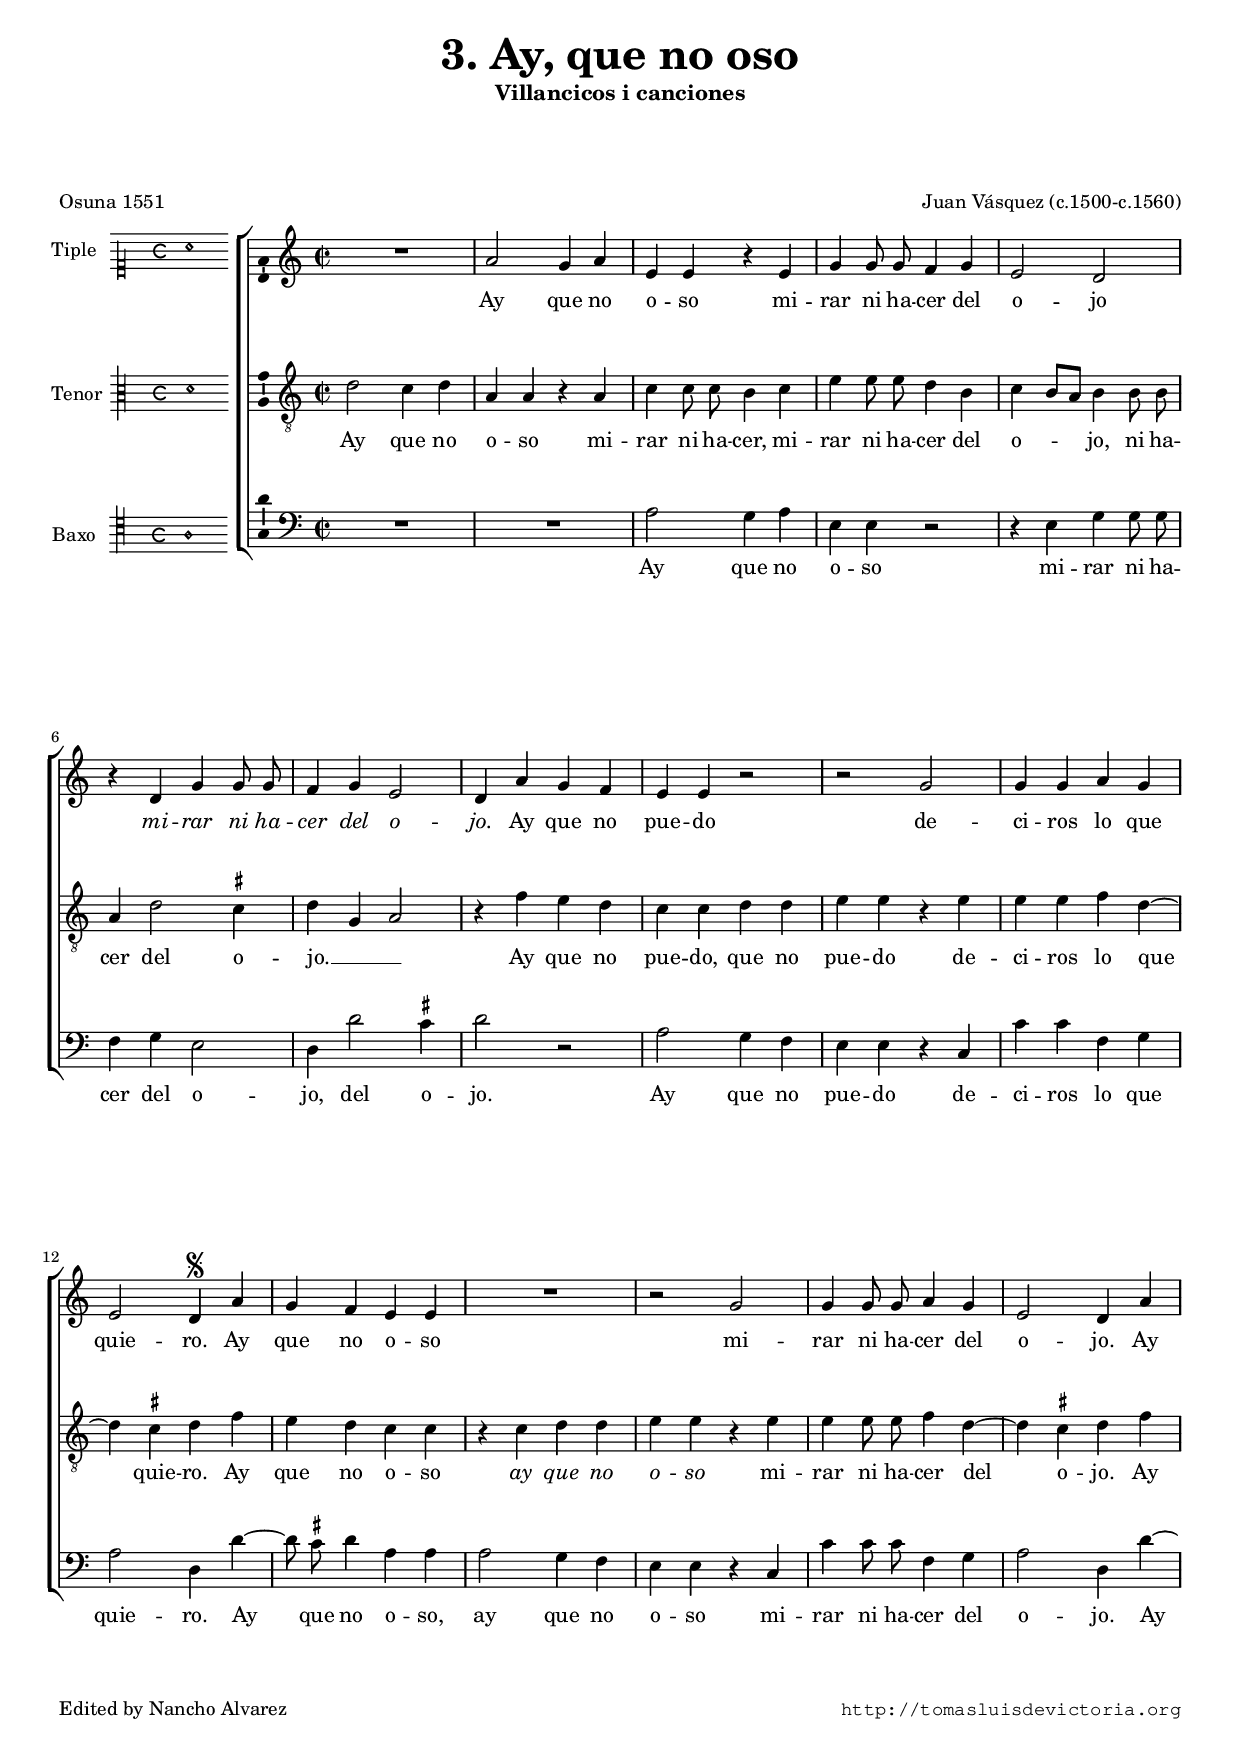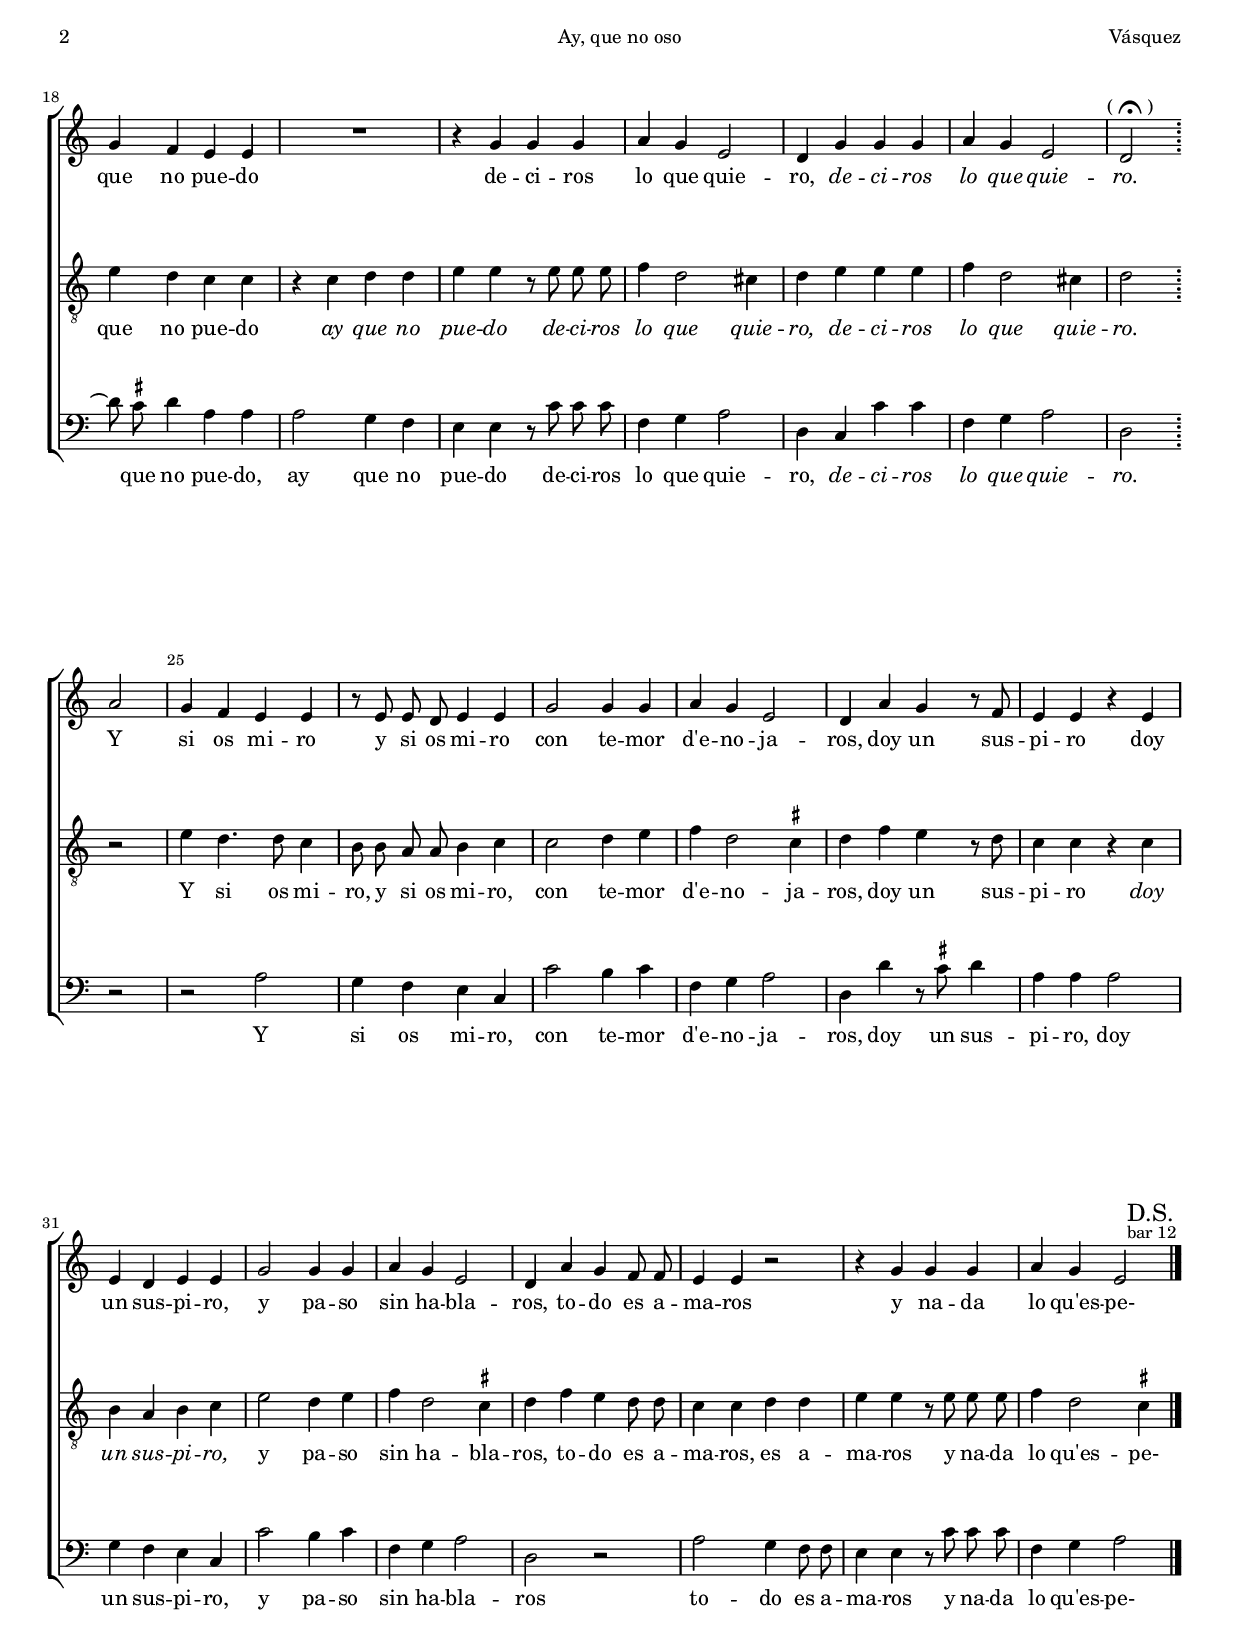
\version "2.18.0"

#(set-default-paper-size "a4")
#(set-global-staff-size 16.6)
#(ly:set-option 'point-and-click #f)
%mobile -s16.5 -i3.5

italicas=\override LyricText.font-shape = #'italic
rectas=\override LyricText.font-shape = #'upright
ss=\once \set suggestAccidentals = ##t
incipitwidth = 20
mtempo={\tempo 4 = 100}
mtempob={\tempo 4 = 50}

htitle="Ay, que no oso"
hcomposer="Vásquez"

\header {
	title=\markup{\fontsize #3 "3. Ay, que no oso"}
	subtitle="Villancicos i canciones"
	subsubtitle=\markup{\null \vspace #3 }
	composer="Juan Vásquez (c.1500-c.1560)"
        pdfauthor=\composer
	%opus="(-)"
	poet=\markup{"Osuna 1551"} % Villancicos i canciones de Iuan Vasquez a tres y a cuatro. Impreso por Juan de León
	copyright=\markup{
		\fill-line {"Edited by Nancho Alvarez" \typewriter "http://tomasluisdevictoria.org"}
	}
%	tagline=""
}

global={\key c \major \time 2/2 \skip 1*37
	\bar "|."
}


cantus=\relative c''{
	R1
	a2 g4 a
	e4 e r e
	g4 g8 g f4 g
	e2 d
	r4 d g g8 g
	f4 g e2
	d4 a' g f
	e4 e r2
	r2 g
	g4 g a g
	e2 d4^\segno a'
	g4 f e e
	R1
	r2 g
	g4 g8 g a4 g
	e2 d4 a'
	g4 f e e
	R1
	r4 g g g
	a4 g e2
	d4 g g g
	a g e2
	\override TextScript.X-offset = #-1.5
	d^\markup{"(" \musicglyph #"scripts.ufermata" ")"}
	\bar ";" \break
	 a'
	\once \override Score.BarNumber.break-visibility=#all-visible
	g4 f e e
	r8 e e d e4 e
	g2 g4 g
	a4 g e2
	d4 a' g4 r8 f8
	e4 e r e
	e4 d e e
	g2 g4 g
	a4 g e2
	d4 a' g f8 f
	e4 e r2
	r4 g g g
	a4 g e2
	\override Score.RehearsalMark.self-alignment-X = #right
	\mark \markup{\column{"D.S." \fontsize #-3 "bar 12"}}
	%{
	d4 a' g4 f
	e4 e r2
	R1
	g2 g4 g8 g
	a4 g e2
	d4 a' g f
	e4 e r2
	r2 r4 g
	g4 g a g
	e2 d4 g
	g4 g a g
	e2 \mtempob d\breve*1/4
	%}
}

tenor=\relative c'{
	d2 c4 d
	a4 a r a
	c4 c8 c b4 c
	e4 e8 e d4 b
	c4 b8[ a] b4 b8 b
	a4 d2 \ss cis4
	d4 g, a2
	r4 f' e d
	c4 c d d
	e4 e r e
	e4 e f d ~
	d4 \ss cis d4 f
	e4 d c4 c
	r4 c d4 d
	e e r4 e
	e e8 e f4 d4 ~
	d4 \ss cis4 d4 f
	e d c4 c
	r c d4 d
	e e r8 e8 e e
	f4 d2 cis4
	d4 e  e4 e
	f d2 cis4
	d2 r2
	e4 d4. d8 c4
	b8 b a a b4 c
	c2 d4 e
	f d2 \ss cis4
	d f e4 r8 d
	c4 c r4 c
	b a b4 c
	e2 d4 e
	f d2 \ss cis4
	d f e4 d8 d
	c4 c d4 d % \ss cis ?
	e e r8 e e e
	f4 d2 \ss cis4
	%{
	d f e4 d
	c c r4 c
	d d e4 e
	r e e4 e8 e
	f4 d2 \ss cis4
	d4 f e4 d
	c c r4 c
	d d e4 e
	r8 e e e f4 d4 ~
	d4 \ss cis4 d4 e
	e e f4 d4 ~
	d4 \ss cis4 d\breve*1/4
	%}
}

bassus=\relative c'{
	R1*2
	a2 g4 a
	e4 e r2
	r4 e g4 g8 g
	f4 g e2
	d4 d'2 \ss cis4
	d2 r
	a2 g4 f
	e4 e r c
	c'4 c f, g
	a2 d,4 d' ~
	d8 \ss cis d4 a4 a
	a2 g4 f
	e4 e r c
	c'4 c8 c f,4 g
	a2 d,4 d' ~
	d8 \ss cis d4 a a
	a2 g4 f
	e4 e r8 c' c c 
	f,4 g a2
	d,4 c c' c
	f,4 g a2
	d,2 r
	r2 a'
	g4 f e c
	c'2 b4 c
	f,4 g a2
	d,4 d' r8 \ss cis d4
	a4 a a2
	g4 f e c
	c'2 b4 c
	f,4 g a2
	d,2 r
	a'2 g4 f8 f
	e4 e r8 c' c c
	f,4 g a2
	%{
	d,4 d'4. \ss cis8 d4
	a4 a a2
	g4 f e e
	r4 c c' c8 c
	f,4 g a2
	d,4 d'4. \ss cis8 d4
	a4 a a2
	g4 f e e
	r8 c'8 c c f,4 g
	a2 d,4 c
	c'4 c f, g
	a2 d,\breve*1/4
	%}
}

textocantus=\lyricmode{
Ay que no o -- so mi -- rar
ni ha -- cer del o -- jo
\italicas
mi -- rar ni ha -- cer del o -- jo.
\rectas
Ay que no pue -- do 
de -- ci -- ros lo que quie -- ro.
Ay que no o -- so 
mi -- rar ni ha -- cer del o -- jo.
Ay que no pue -- do 
de -- ci -- ros lo que quie -- ro,
\italicas
de -- ci -- ros lo que quie -- ro.
\rectas
Y si os mi -- ro
y si os mi -- ro 
con te -- mor d'e -- no -- ja -- ros,
doy un sus -- pi -- ro 
doy un sus -- pi -- ro,
y pa -- so sin ha -- bla -- ros,
to -- do es a -- ma -- ros
y na -- da lo qu'es -- pe-
}

textotenor=\lyricmode{
Ay que no o -- so mi -- rar ni ha -- cer,
mi -- rar ni ha -- cer del o -- _ jo,
ni ha -- cer del o -- jo. __ _ _ 
Ay que no pue -- do, que no pue -- do 
de -- ci -- ros lo que quie -- ro.
Ay que no o -- so 
\italicas
ay que no o -- so 
\rectas
mi -- rar ni ha -- cer del o -- jo.
Ay que no pue -- do 
\italicas
ay que no pue -- do 
de -- ci -- ros lo que quie -- ro,
\italicas
de -- ci -- ros lo que quie -- ro.
\rectas
Y si os mi -- ro,
y si os mi -- ro,
con te -- mor d'e -- no -- ja -- ros,
doy un sus -- pi -- ro 
\italicas
doy un sus -- pi -- ro,
\rectas
y pa -- so sin ha -- bla -- ros,
to -- do es a -- ma -- ros,
es a -- ma -- ros
y na -- da lo qu'es -- pe-
}

textobassus=\lyricmode{
Ay que no o -- so 
mi -- rar ni ha -- cer del o -- jo,
del o -- jo.
Ay que no pue -- do
de -- ci -- ros lo que quie -- ro.
Ay que no o -- so,
ay que no o -- so
mi -- rar ni ha -- cer del o -- jo.
Ay que no pue -- do,
ay que no pue -- do
de -- ci -- ros lo que quie -- ro,
\italicas
de -- ci -- ros lo que quie -- ro.
\rectas
Y si os mi -- ro,
con te -- mor d'e -- no -- ja -- ros,
doy un sus -- pi -- ro,
doy un sus -- pi -- ro,
y pa -- so sin ha -- bla -- ros
to -- do es a -- ma -- ros 
y na -- da lo qu'es -- pe-
}


incipitcantus=\markup{
	\score{
		{ 
		\set Staff.instrumentName="Tiple  "
		\override NoteHead.style = #'neomensural
		\override Staff.TimeSignature.style = #'neomensural
		\cadenzaOn 
		\clef "petrucci-c1"
		\key c \major
		\time 4/4
                a'1
		} 

	\layout { line-width=\incipitwidth indent = 0 }
	}
}

incipittenor=\markup{
	\score{
		{ 
		\set Staff.instrumentName="Tenor "
		\override NoteHead.style = #'neomensural 
		\override Staff.TimeSignature.style = #'neomensural
		\cadenzaOn 
		\clef "petrucci-c3"
		\key c \major
		\time 4/4
                d'1
		} 
	\layout { line-width=\incipitwidth indent=0 }
	}
}

incipitbassus=\markup{
	\score{
		{ 
		\set Staff.instrumentName="Baxo  "
		\override NoteHead.style = #'neomensural
		\override Staff.TimeSignature.style = #'neomensural
		\cadenzaOn 
		\clef "petrucci-c4"
		\key c \major
		\time 4/4
                a1
		} 
	\layout { line-width=\incipitwidth indent = 0 }
	}
}

%\layout {
%       \context {\Voice
%               \remove Ligature_bracket_engraver
%               \consists Mensural_ligature_engraver
%       }
%       line-width=\incipitwidth
%       indent = 0
%}

\score {\transpose c' c'{
\new ChoirStaff<<

	\new Staff <<\global
	\new Voice="v1" {
		\set Staff.instrumentName=\incipitcantus
		\clef "treble"
		\cantus }
	\new Lyrics \lyricsto "v1" {\textocantus }
	>>
	
	\new Staff <<\global
	\new Voice="v3" {
		\set Staff.instrumentName=\incipittenor
		\clef "G_8"
		\tenor }
	\new Lyrics \lyricsto "v3" {\textotenor }
	>>

	\new Staff <<\global
	\new Voice="v4" {
		\set Staff.instrumentName=\incipitbassus
		\clef "bass"
		\bassus }
	\new Lyrics \lyricsto "v4" {\textobassus }
	>>
	
>>

	} % transpose

\layout{ 
	\context {\Lyrics 
		\override VerticalAxisGroup.staff-affinity = #UP
		\override VerticalAxisGroup.nonstaff-relatedstaff-spacing =
			#'((basic-distance . 0) (minimum-distance . 0) (padding . 1))
		\override LyricText.font-size = #1.2
		\override LyricHyphen.minimum-distance = #0.5
	}
	\context {\Score 
		tempoHideNote = ##t
		\override BarNumber.padding = #2 
	}
	\context {\Voice 
		%melismaBusyProperties = #'()
		autoBeaming = ##f
	}
	\context {\Staff 
                %\RemoveEmptyStaves
                %\override VerticalAxisGroup.remove-first = ##t
		\override VerticalAxisGroup.staff-staff-spacing =
			#'((basic-distance . 11) (minimum-distance . 0) (padding . 1))
		\consists Ambitus_engraver 
		\override LigatureBracket.padding = #1
	}
}

%\midi { \mtempo }

}


\paper{
	evenHeaderMarkup=\markup  \fill-line { \fromproperty #'page:page-number-string \htitle \hcomposer }
	oddHeaderMarkup= \markup  \fill-line { \on-the-fly #not-first-page \hcomposer \on-the-fly #not-first-page \htitle \on-the-fly #not-first-page \fromproperty #'page:page-number-string }
	%system-count=7
	%page-count = 8
	ragged-last-bottom = ##f
	indent=3.2\cm
	system-system-spacing =
	#'((basic-distance . 20) (minimum-distance . 0) (padding . 5))
	top-system-spacing = % header
	#'((basic-distance . 8) (minimum-distance . 0) (padding . 0))
	last-bottom-spacing = % footer
	#'((basic-distance . 12) (minimum-distance . 0) (padding . 0))
	markup-system-spacing.padding = #1.5
}
